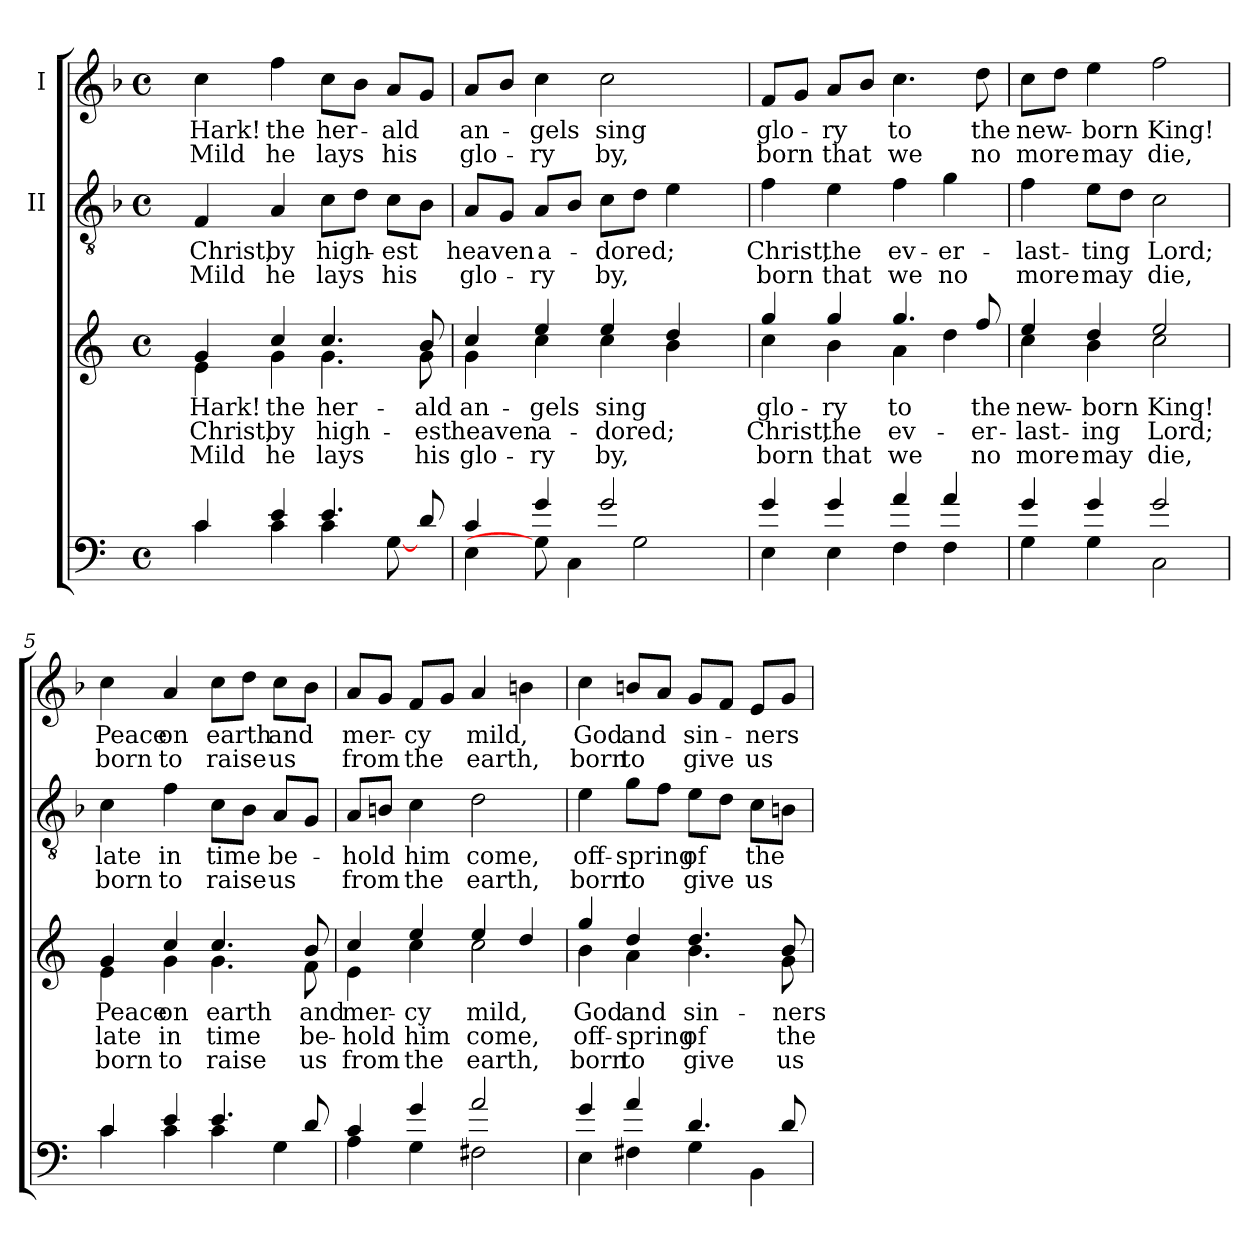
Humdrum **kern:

**kern	**kern	**text	**text	**text	**kern	**text	**text	**kern	**text	**text
*part3	*part3	*part3	*part3	*part3	*part2	*part2	*part2	*part1	*part1	*part1
*staff4	*staff3	*staff3	*staff3	*staff3	*staff2	*staff2	*staff2	*staff1	*staff1	*staff1
*	*	*	*	*	*I"II	*	*	*I"I	*	*
*clefF4	*clefG2	*	*	*	*clefGv2	*	*	*clefG2	*	*
*ITrd4c7	*ITrd4c7	*	*	*	*	*	*	*	*	*
*k[b-]	*k[b-]	*	*	*	*k[b-]	*	*	*k[b-]	*	*
*F:	*F:	*	*	*	*F:	*	*	*F:	*	*
*M4/4	*M4/4	*	*	*	*M4/4	*	*	*M4/4	*	*
*met(c)	*met(c)	*	*	*	*met(c)	*	*	*met(c)	*	*
=1	=1	=1	=1	=1	=1	=1	=1	=1	=1	=1
*^	*	*	*	*	*	*	*	*	*	*
!	!	!	!LO:LY:b	!LO:LY:b	!LO:LY:b	!	!LO:LY:b	!LO:LY:b	!	!LO:LY:b	!LO:LY:b
*	*	*^	*	*	*	*	*	*	*	*	*
8ryy	8ryy	8raayy	8ryy	1	2	3	8ryy	2	3	8ryy	1	3
!	!	!	!	!LO:LY:b	!LO:LY:b	!LO:LY:b	!	!LO:LY:b	!LO:LY:b	!	!LO:LY:b	!LO:LY:b
4F/	4F\	4c/	4A\	Hark!	Christ,	Mild	4F/	Christ,	Mild	4cc\	Hark!	Mild
!	!	!	!	!LO:LY:b	!LO:LY:b	!LO:LY:b	!	!LO:LY:b	!LO:LY:b	!	!LO:LY:b	!LO:LY:b
4A/	4F\	4f/	4c\	the	by	he	4A/	by	he	4ff\	the	he
!	!	!	!	!LO:LY:b	!LO:LY:b	!LO:LY:b	!	!LO:LY:b	!LO:LY:b	!	!LO:LY:b	!LO:LY:b
4.A/	4F\	4.f/	4.c\	her-	high-	lays	8c\L	high-	lays	8cc\L	her-	lays
.	.	.	.	.	.	.	8d\J	.	.	8b-\J	.	.
!	!	!	!	!	!	!	!	!LO:LY:b	!LO:LY:b	!	!LO:LY:b	!LO:LY:b
.	[8C\	.	.	.	.	.	8c\L	-est	his	8a/L	-ald	his
!	!	!	!	!LO:LY:b	!LO:LY:b	!LO:LY:b	!	!	!	!	!	!
8G/	8ryy	8e/	8c\	-ald	-est	his	8B-\J	.	.	8g/J	.	.
=2	=2	=2	=2	=2	=2	=2	=2	=2	=2	=2	=2	=2
!	!	!	!	!LO:LY:b	!LO:LY:b	!LO:LY:b	!	!LO:LY:b	!LO:LY:b	!	!LO:LY:b	!LO:LY:b
4F/	4AA\	4f/	4c\	an-	heaven	glo-	8A/L	heaven	glo-	8a/L	an-	glo-
.	.	.	.	.	.	.	8G/J	.	.	8b-/J	.	.
!	!	!	!	!LO:LY:b	!LO:LY:b	!LO:LY:b	!	!LO:LY:b	!LO:LY:b	!	!LO:LY:b	!LO:LY:b
4c/	8C\]	4a/	4f\	-gels	a-	-ry	8A/L	a-	-ry	4cc\	-gels	-ry
.	4FF\	.	.	.	.	.	8B-/J	.	.	.	.	.
!	!	!	!	!LO:LY:b	!LO:LY:b	!LO:LY:b	!	!LO:LY:b	!LO:LY:b	!	!LO:LY:b	!LO:LY:b
2c/	.	4a/	4f\	sing	-dored;	by,	8c\L	-dored;	by,	2cc\	sing	by,
.	2C\	.	.	.	.	.	8d\J	.	.	.	.	.
.	.	4g/	4e\	.	.	.	4e\	.	.	.	.	.
8ryy	.	8ryy	8ryy	.	.	.	8ryy	.	.	8ryy	.	.
=3	=3	=3	=3	=3	=3	=3	=3	=3	=3	=3	=3	=3
!	!	!	!	!LO:LY:b	!LO:LY:b	!LO:LY:b	!	!LO:LY:b	!LO:LY:b	!	!LO:LY:b	!LO:LY:b
4c/	4AA\	4cc/	4f\	glo-	Christ,	born	4f\	Christ,	born	8f/L	glo-	born
.	.	.	.	.	.	.	.	.	.	8g/J	.	.
!	!	!	!	!LO:LY:b	!LO:LY:b	!LO:LY:b	!	!LO:LY:b	!LO:LY:b	!	!LO:LY:b	!LO:LY:b
4c/	4AA\	4cc/	4e\	-ry	the	that	4e\	the	that	8a/L	-ry	that
.	.	.	.	.	.	.	.	.	.	8b-/J	.	.
!	!	!	!	!LO:LY:b	!LO:LY:b	!LO:LY:b	!	!LO:LY:b	!LO:LY:b	!	!LO:LY:b	!LO:LY:b
4d/	4BB-\	4.cc/	4d\	to	ev-	we	4f\	ev-	we	4.cc\	to	we
!	!	!	!	!	!	!	!	!LO:LY:b	!LO:LY:b	!	!	!
4d/	4BB-\	.	4g\	.	.	.	4g\	-er-	no	.	.	.
!	!	!	!	!LO:LY:b	!LO:LY:b	!LO:LY:b	!	!	!	!	!LO:LY:b	!LO:LY:b
.	.	8b-/	.	the	-er-	no	.	.	.	8dd\	the	no
=4	=4	=4	=4	=4	=4	=4	=4	=4	=4	=4	=4	=4
!	!	!	!	!LO:LY:b	!LO:LY:b	!LO:LY:b	!	!LO:LY:b	!LO:LY:b	!	!LO:LY:b	!LO:LY:b
4c/	4C\	4a/	4f\	new-	-last-	more	4f\	-last-	more	8cc\L	new-	more
.	.	.	.	.	.	.	.	.	.	8dd\J	.	.
!	!	!	!	!LO:LY:b	!LO:LY:b	!LO:LY:b	!	!LO:LY:b	!LO:LY:b	!	!LO:LY:b	!LO:LY:b
4c/	4C\	4g/	4e\	-born	-ing	may	8e\L	-ting	may	4ee\	-born	may
.	.	.	.	.	.	.	8d\J	.	.	.	.	.
!	!	!	!	!LO:LY:b	!LO:LY:b	!LO:LY:b	!	!LO:LY:b	!LO:LY:b	!	!LO:LY:b	!LO:LY:b
2c/	2FF\	2a/	2f\	King!	Lord;	die,	2c\	Lord;	die,	2ff\	King!	die,
!!LO:LB:g=z
=5	=5	=5	=5	=5	=5	=5	=5	=5	=5	=5	=5	=5
!	!	!	!	!LO:LY:b	!LO:LY:b	!LO:LY:b	!	!LO:LY:b	!LO:LY:b	!	!LO:LY:b	!LO:LY:b
4F/	4F\	4c/	4A\	Peace	late	born	4c\	late	born	4cc\	Peace	born
!	!	!	!	!LO:LY:b	!LO:LY:b	!LO:LY:b	!	!LO:LY:b	!LO:LY:b	!	!LO:LY:b	!LO:LY:b
4A/	4F\	4f/	4c\	on	in	to	4f\	in	to	4a/	on	to
!	!	!	!	!LO:LY:b	!LO:LY:b	!LO:LY:b	!	!LO:LY:b	!LO:LY:b	!	!LO:LY:b	!LO:LY:b
4.A/	4F\	4.f/	4.c\	earth	time	raise	8c\L	time	raise	8cc\L	earth	raise
.	.	.	.	.	.	.	8B-\J	.	.	8dd\J	.	.
!	!	!	!	!	!	!	!	!LO:LY:b	!LO:LY:b	!	!LO:LY:b	!LO:LY:b
.	4C\	.	.	.	.	.	8A/L	be-	us	8cc\L	and	us
!	!	!	!	!LO:LY:b	!LO:LY:b	!LO:LY:b	!	!	!	!	!	!
8G/	.	8e/	8B-\	and	be-	us	8G/J	.	.	8b-\J	.	.
=6	=6	=6	=6	=6	=6	=6	=6	=6	=6	=6	=6	=6
!	!	!	!	!LO:LY:b	!LO:LY:b	!LO:LY:b	!	!LO:LY:b	!LO:LY:b	!	!LO:LY:b	!LO:LY:b
4F/	4D\	4f/	4A\	mer-	-hold	from	8A/L	-hold	from	8a/L	mer-	from
.	.	.	.	.	.	.	8Bn/J	.	.	8g/J	.	.
!	!	!	!	!LO:LY:b	!LO:LY:b	!LO:LY:b	!	!LO:LY:b	!LO:LY:b	!	!LO:LY:b	!LO:LY:b
4c/	4C\	4a/	4f\	-cy	him	the	4c\	him	the	8f/L	-cy	the
.	.	.	.	.	.	.	.	.	.	8g/J	.	.
!	!	!	!	!LO:LY:b	!LO:LY:b	!LO:LY:b	!	!LO:LY:b	!LO:LY:b	!	!LO:LY:b	!LO:LY:b
2d/	2BBn\	4a/	2f\	mild,	come,	earth,	2d\	come,	earth,	4a/	mild,	earth,
.	.	4g/	.	.	.	.	.	.	.	4bn\	.	.
=7	=7	=7	=7	=7	=7	=7	=7	=7	=7	=7	=7	=7
!	!	!	!	!LO:LY:b	!LO:LY:b	!LO:LY:b	!	!LO:LY:b	!LO:LY:b	!	!LO:LY:b	!LO:LY:b
4c/	4AA\	4cc/	4e\	God	off-	born	4e\	off-	born	4cc\	God	born
!	!	!	!	!LO:LY:b	!LO:LY:b	!LO:LY:b	!	!LO:LY:b	!LO:LY:b	!	!LO:LY:b	!LO:LY:b
4d/	4BBn\	4g/	4d\	and	-spring	to	8g\L	-spring	to	8bn/L	and	to
.	.	.	.	.	.	.	8f\J	.	.	8a/J	.	.
!	!	!	!	!LO:LY:b	!LO:LY:b	!LO:LY:b	!	!LO:LY:b	!LO:LY:b	!	!LO:LY:b	!LO:LY:b
4.G/	4C\	4.g/	4.e\	sin-	of	give	8e\L	of	give	8g/L	sin-	give
.	.	.	.	.	.	.	8d\J	.	.	8f/J	.	.
!	!	!	!	!	!	!	!	!LO:LY:b	!LO:LY:b	!	!LO:LY:b	!LO:LY:b
.	4EE\	.	.	.	.	.	8c\L	the	us	8e/L	-ners	us
!	!	!	!	!LO:LY:b	!LO:LY:b	!LO:LY:b	!	!	!	!	!	!
8G/	.	8e/	8c\	-ners	the	us	8Bn\J	.	.	8g/J	.	.
*v	*v	*	*	*	*	*	*	*	*	*	*	*
*	*v	*v	*	*	*	*	*	*	*	*	*
=	=	=	=	=	=	=	=	=	=	=
*-	*-	*-	*-	*-	*-	*-	*-	*-	*-	*-
